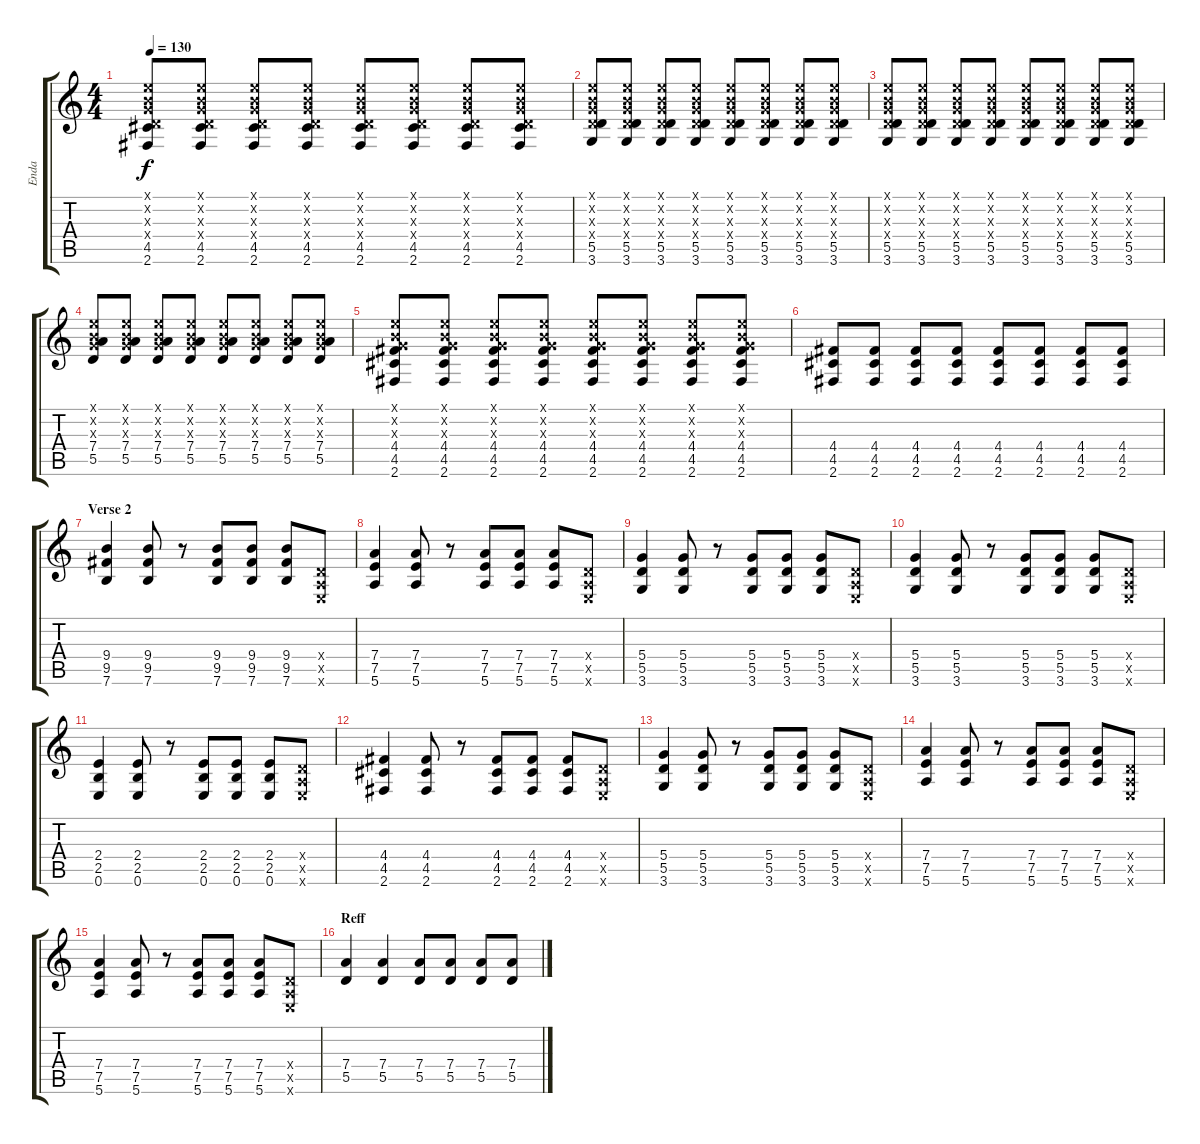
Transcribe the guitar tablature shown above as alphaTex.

\track ("Enda" "Enda") {instrument distortionguitar}
\staff {score tabs}
\tuning (E4 B3 G3 D3 A2 E2) {hide}
\ts (4 4)
\tempo 130
\clef g2
\ks c
(0.1{x} 0.2{x} 0.3{x} 0.4{x} 4.5 2.6).8{dy f} (0.1{x} 0.2{x} 0.3{x} 0.4{x} 4.5 2.6).8 (0.1{x} 0.2{x} 0.3{x} 0.4{x} 4.5 2.6).8 (0.1{x} 0.2{x} 0.3{x} 0.4{x} 4.5 2.6).8 (0.1{x} 0.2{x} 0.3{x} 0.4{x} 4.5 2.6).8 (0.1{x} 0.2{x} 0.3{x} 0.4{x} 4.5 2.6).8 (0.1{x} 0.2{x} 0.3{x} 0.4{x} 4.5 2.6).8 (0.1{x} 0.2{x} 0.3{x} 0.4{x} 4.5 2.6).8 |
(0.1{x} 0.2{x} 0.3{x} 0.4{x} 5.5 3.6).8 (0.1{x} 0.2{x} 0.3{x} 0.4{x} 5.5 3.6).8 (0.1{x} 0.2{x} 0.3{x} 0.4{x} 5.5 3.6).8 (0.1{x} 0.2{x} 0.3{x} 0.4{x} 5.5 3.6).8 (0.1{x} 0.2{x} 0.3{x} 0.4{x} 5.5 3.6).8 (0.1{x} 0.2{x} 0.3{x} 0.4{x} 5.5 3.6).8 (0.1{x} 0.2{x} 0.3{x} 0.4{x} 5.5 3.6).8 (0.1{x} 0.2{x} 0.3{x} 0.4{x} 5.5 3.6).8 |
(0.1{x} 0.2{x} 0.3{x} 0.4{x} 5.5 3.6).8 (0.1{x} 0.2{x} 0.3{x} 0.4{x} 5.5 3.6).8 (0.1{x} 0.2{x} 0.3{x} 0.4{x} 5.5 3.6).8 (0.1{x} 0.2{x} 0.3{x} 0.4{x} 5.5 3.6).8 (0.1{x} 0.2{x} 0.3{x} 0.4{x} 5.5 3.6).8 (0.1{x} 0.2{x} 0.3{x} 0.4{x} 5.5 3.6).8 (0.1{x} 0.2{x} 0.3{x} 0.4{x} 5.5 3.6).8 (0.1{x} 0.2{x} 0.3{x} 0.4{x} 5.5 3.6).8 |
(0.1{x} 0.2{x} 0.3{x} 7.4 5.5).8 (0.1{x} 0.2{x} 0.3{x} 7.4 5.5).8 (0.1{x} 0.2{x} 0.3{x} 7.4 5.5).8 (0.1{x} 0.2{x} 0.3{x} 7.4 5.5).8 (0.1{x} 0.2{x} 0.3{x} 7.4 5.5).8 (0.1{x} 0.2{x} 0.3{x} 7.4 5.5).8 (0.1{x} 0.2{x} 0.3{x} 7.4 5.5).8 (0.1{x} 0.2{x} 0.3{x} 7.4 5.5).8 |
(0.1{x} 0.2{x} 0.3{x} 4.4 4.5 2.6).8{volume 0} (0.1{x} 0.2{x} 0.3{x} 4.4 4.5 2.6).8 (0.1{x} 0.2{x} 0.3{x} 4.4 4.5 2.6).8 (0.1{x} 0.2{x} 0.3{x} 4.4 4.5 2.6).8 (0.1{x} 0.2{x} 0.3{x} 4.4 4.5 2.6).8 (0.1{x} 0.2{x} 0.3{x} 4.4 4.5 2.6).8 (0.1{x} 0.2{x} 0.3{x} 4.4 4.5 2.6).8{volume 13} (0.1{x} 0.2{x} 0.3{x} 4.4 4.5 2.6).8 |
(4.4 4.5 2.6).8 (4.4 4.5 2.6).8 (4.4 4.5 2.6).8 (4.4 4.5 2.6).8 (4.4 4.5 2.6).8 (4.4 4.5 2.6).8 (4.4 4.5 2.6).8 (4.4 4.5 2.6).8 |
\section ("" "Verse 2")
(9.4 9.5 7.6).4 (9.4 9.5 7.6).8 r.8 (9.4 9.5 7.6).8 (9.4 9.5 7.6).8 (9.4 9.5 7.6).8 (0.4{x} 0.5{x} 0.6{x}).8 |
(7.4 7.5 5.6).4 (7.4 7.5 5.6).8 r.8 (7.4 7.5 5.6).8 (7.4 7.5 5.6).8 (7.4 7.5 5.6).8 (0.4{x} 0.5{x} 0.6{x}).8 |
(5.4 5.5 3.6).4 (5.4 5.5 3.6).8 r.8 (5.4 5.5 3.6).8 (5.4 5.5 3.6).8 (5.4 5.5 3.6).8 (0.4{x} 0.5{x} 0.6{x}).8 |
(5.4 5.5 3.6).4 (5.4 5.5 3.6).8 r.8 (5.4 5.5 3.6).8 (5.4 5.5 3.6).8 (5.4 5.5 3.6).8 (0.4{x} 0.5{x} 0.6{x}).8 |
(2.4 2.5 0.6).4 (2.4 2.5 0.6).8 r.8 (2.4 2.5 0.6).8 (2.4 2.5 0.6).8 (2.4 2.5 0.6).8 (0.4{x} 0.5{x} 0.6{x}).8 |
(4.4 4.5 2.6).4 (4.4 4.5 2.6).8 r.8 (4.4 4.5 2.6).8 (4.4 4.5 2.6).8 (4.4 4.5 2.6).8 (0.4{x} 0.5{x} 0.6{x}).8 |
(5.4 5.5 3.6).4 (5.4 5.5 3.6).8 r.8 (5.4 5.5 3.6).8 (5.4 5.5 3.6).8 (5.4 5.5 3.6).8 (0.4{x} 0.5{x} 0.6{x}).8 |
(7.4 7.5 5.6).4 (7.4 7.5 5.6).8 r.8 (7.4 7.5 5.6).8 (7.4 7.5 5.6).8 (7.4 7.5 5.6).8 (0.4{x} 0.5{x} 0.6{x}).8 |
(7.4 7.5 5.6).4 (7.4 7.5 5.6).8 r.8 (7.4 7.5 5.6).8 (7.4 7.5 5.6).8 (7.4 7.5 5.6).8 (0.4{x} 0.5{x} 0.6{x}).8 |
\section ("" "Reff")
(7.4 5.5).4{volume 14} (7.4 5.5).4 (7.4 5.5).8 (7.4 5.5).8 (7.4 5.5).8 (7.4 5.5).8
